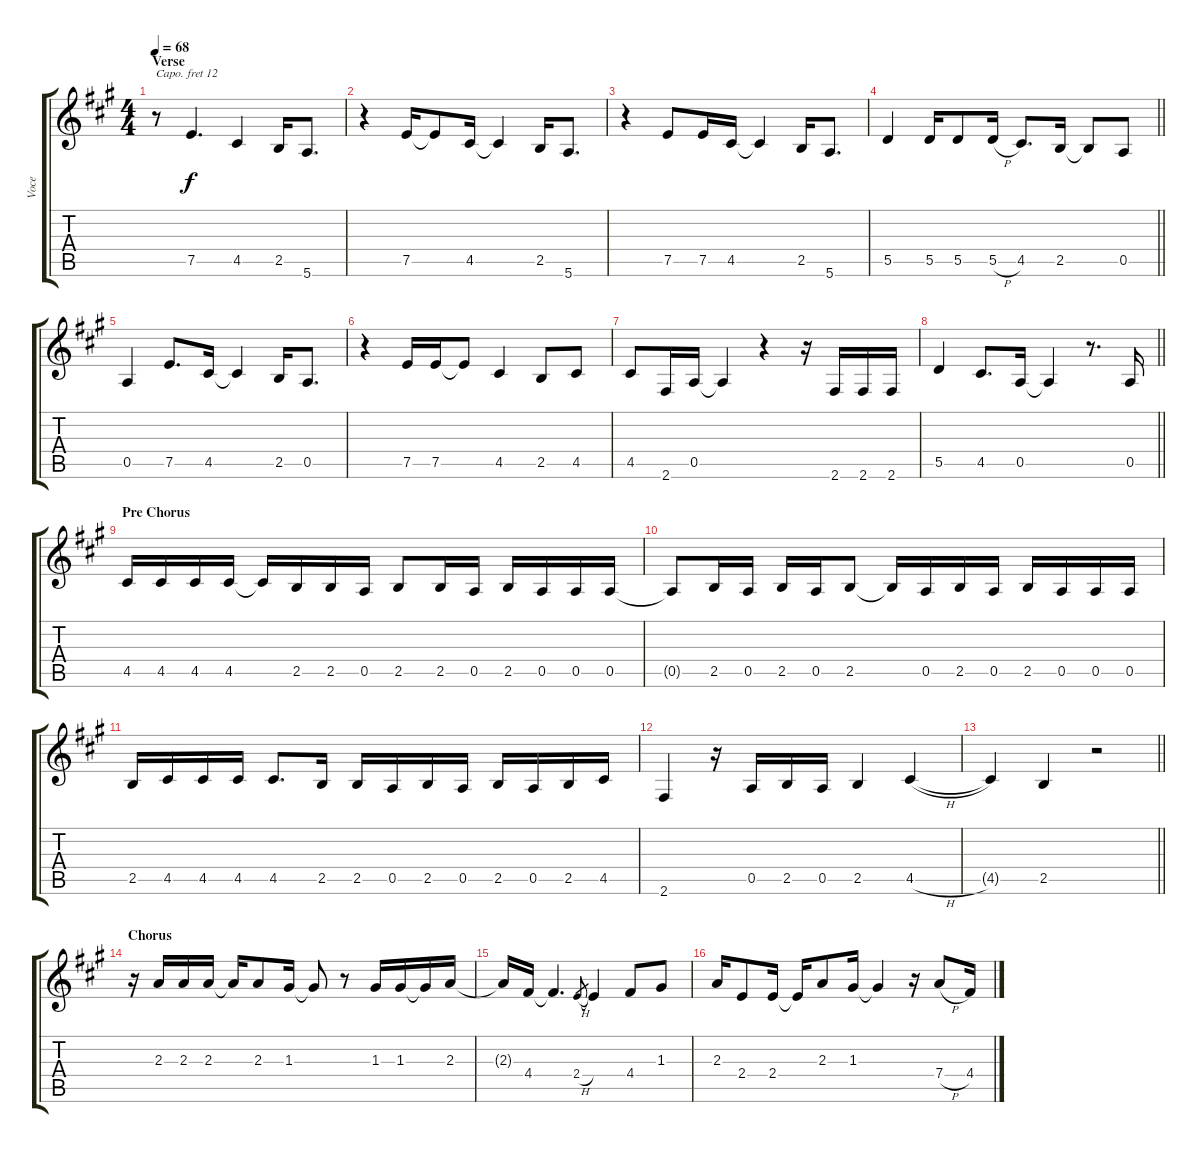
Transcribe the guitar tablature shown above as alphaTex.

\track ("Voce" "Voce") {instrument altosax}
\staff {score tabs}
\capo 12
\tuning (E4 B3 G3 D3 A2 E2) {hide}
\ts (4 4)
\section ("" "Verse")
\tempo 68
\clef g2
\ks a
r.8{dy f} 7.5.4{d} 4.5.4 2.5.16 5.6.8{d} |
r.4 7.5.16 7.5{t}.8 4.5.16 4.5{t}.4 2.5.16 5.6.8{d} |
r.4 7.5.8 7.5.16 4.5.16 4.5{t}.4 2.5.16 5.6.8{d} |
\barLineRight lightlight
5.5.4 5.5.16 5.5.8 5.5{h}.16 4.5.8{d} 2.5.16 2.5{t}.8 0.5.8 |
0.5.4 7.5.8{d} 4.5.16 4.5{t}.4 2.5.16 0.5.8{d} |
r.4 7.5.16 7.5.16 7.5{t}.8 4.5.4 2.5.8 4.5.8 |
4.5.8 2.6.16 0.5.16 0.5{t}.4 r.4 r.16 2.6.16 2.6.16 2.6.16 |
\barLineRight lightlight
5.5.4 4.5.8{d} 0.5.16 0.5{t}.4 r.8{d} 0.5.16 |
\section ("" "Pre Chorus")
4.5.16 4.5.16 4.5.16 4.5.16 4.5{t}.16 2.5.16 2.5.16 0.5.16 2.5.8 2.5.16 0.5.16 2.5.16 0.5.16 0.5.16 0.5.16 |
0.5{t}.8 2.5.16 0.5.16 2.5.16 0.5.16 2.5.8 2.5{t}.16 0.5.16 2.5.16 0.5.16 2.5.16 0.5.16 0.5.16 0.5.16 |
2.5.16 4.5.16 4.5.16 4.5.16 4.5.8{d} 2.5.16 2.5.16 0.5.16 2.5.16 0.5.16 2.5.16 0.5.16 2.5.16 4.5.16 |
2.6.4 r.16 0.5.16 2.5.16 0.5.16 2.5.4 4.5{h}.4 |
\barLineRight lightlight
4.5{t}.4 2.5.4 r.2 |
\section ("" "Chorus")
r.16 2.3.16 2.3.16 2.3.16 2.3{t}.16 2.3.8 1.3.16 1.3{t}.8 r.8 1.3.16 1.3.16 1.3{t}.16 2.3.16 |
2.3{t}.16 4.4.16 4.4{t}.4{d} 2.4{h}.8{gr} 2.4{t}.4 4.4.8 1.3.8 |
2.3.16 2.4.8 2.4.16 2.4{t}.16 2.3.8 1.3.16 1.3{t}.4 r.16 7.4{h}.8 4.4.16
